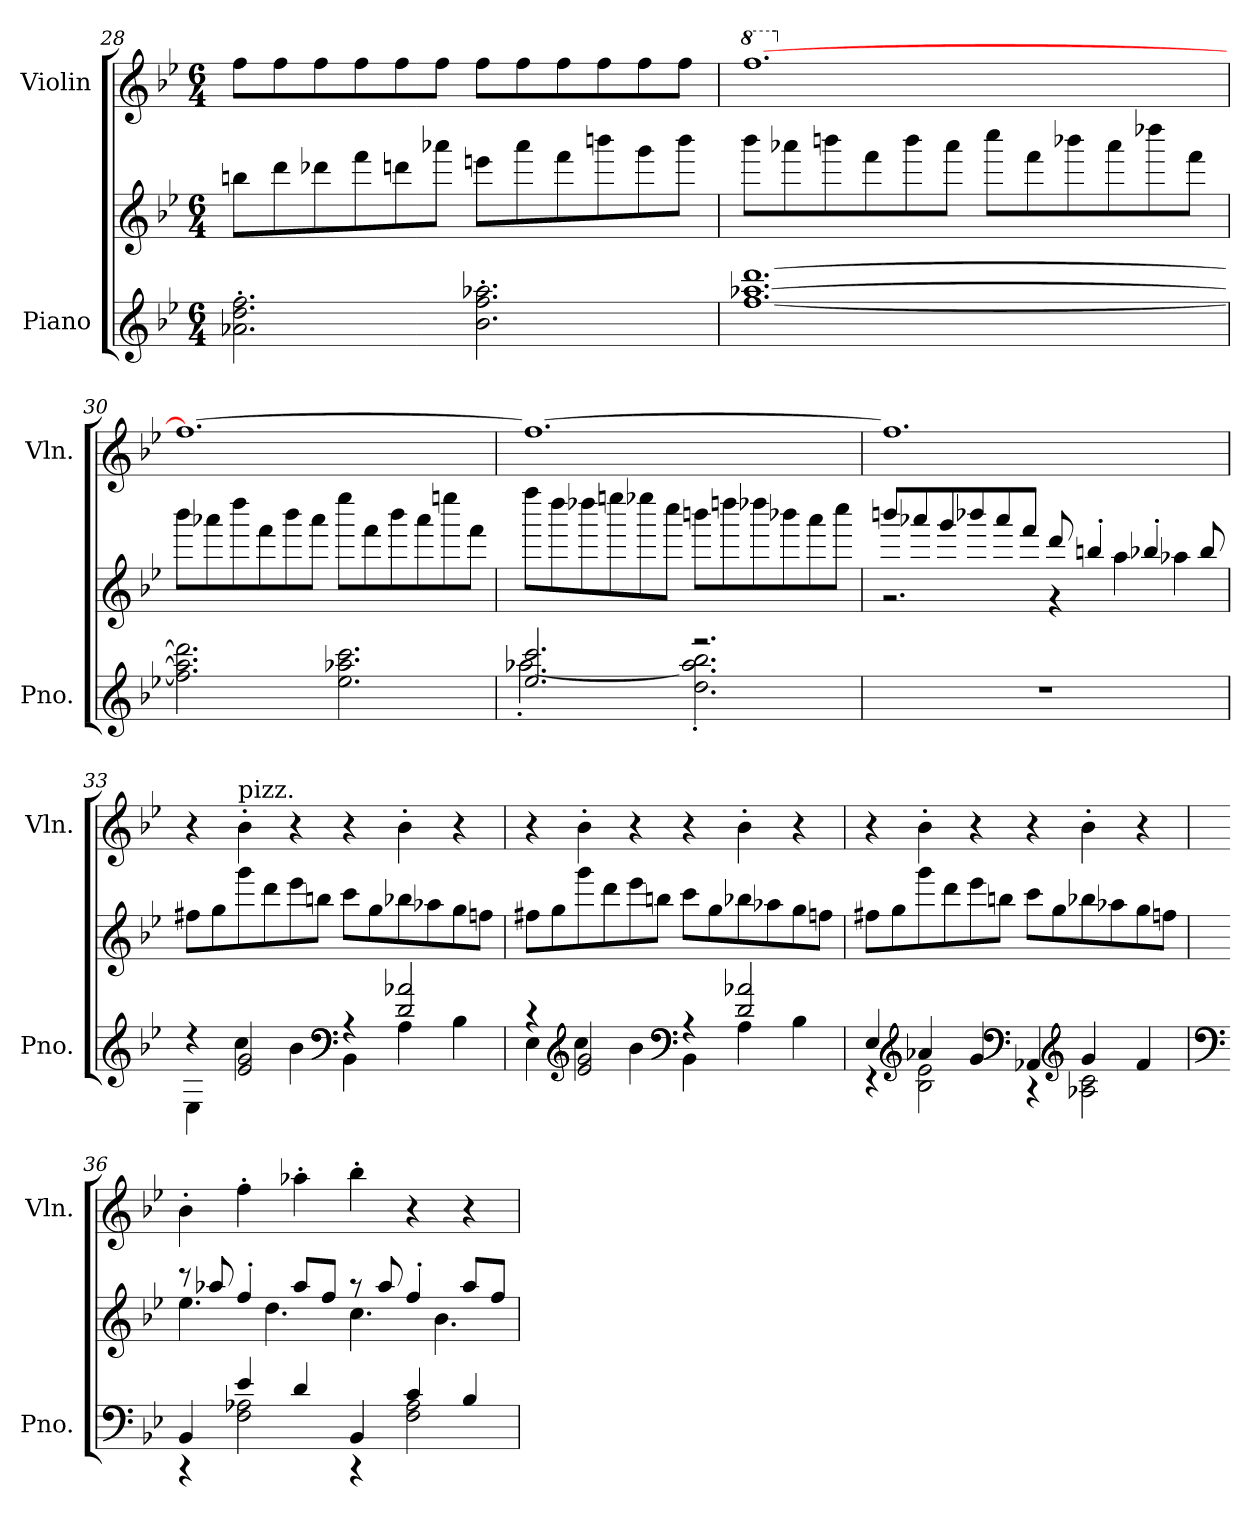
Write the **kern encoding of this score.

**kern	**kern	**kern
*part2	*part2	*part1
*staff3	*staff2	*staff1
*I"Piano	*	*I"Violin
*I'Pno.	*	*I'Vln.
*clefG2	*clefG2	*clefG2
*k[b-e-]	*k[b-e-]	*k[b-e-]
*M6/4	*M6/4	*M6/4
=28	=28	=28
2.a-X\' 2.dd\' 2.ff\'	8bbn\L	8ff\L
.	8ddd\	8ff\
.	8ddd-X\	8ff\
.	8fff\	8ff\
.	8dddn\	8ff\
.	8aaa-X\J	8ff\J
2.b-\' 2.ff\' 2.aa-X\'	8eeen\L	8ff\L
.	8aaa-\	8ff\
.	8fff\	8ff\
.	8bbbn\	8ff\
.	8ggg\	8ff\
.	8bbb\J	8ff\J
!!LO:LB:g=z
=29	=29	=29
*	*	*8va
[1.ff [1.aa-X [1.ddd	8bbb-\L	[1.fff
.	8aaa-X\	.
.	8bbbn\	.
.	8fff\	.
.	8bbb\	.
.	8aaa-\J	.
.	8cccc\L	.
.	8fff\	.
.	8bbb-X\	.
.	8aaa-\	.
.	8dddd-X\	.
.	8fff\J	.
=30	=30	=30
*	*	*X8va
2.ff\] 2.aa-\] 2.ddd\]	8bbb-\L	1.ff_
.	8aaa-X\	.
.	8dddd\	.
.	8fff\	.
.	8bbb-\	.
.	8aaa-\J	.
2.ee-\ 2.aa-X\ 2.ccc\	8eeee-\L	.
.	8fff\	.
.	8bbb-\	.
.	8aaa-\	.
.	8eeeen\	.
.	8fff\J	.
!!LO:LB:g=z
=31	=31	=31
*^	*	*
2.ee-/ 2.ccc/	[2.aa-X'\	8ffff\L	1.ff_
.	.	8dddd\	.
.	.	8dddd-X\	.
.	.	8eeeen\	.
.	.	8eeee-X\	.
.	.	8cccc\J	.
2.r	2.dd\' 2.aa-\]' 2.bb-\'	8bbbn\L	.
.	.	8ddddn\	.
.	.	8dddd-X\	.
.	.	8bbb-X\	.
.	.	8aaa\	.
.	.	8cccc\J	.
*v	*v	*	*
=32	=32	=32
*	*^	*
1.r	8bbbn/L	2.r	1.ff]
.	8aaa-X/	.	.
.	8ggg/	.	.
.	8bbb-X/	.	.
.	8aaa-/	.	.
.	8fff/J	.	.
.	8ddd/	4r	.
.	4bbn'/	.	.
.	.	4aa\	.
.	4bb-X'/	.	.
.	.	4aa-X\	.
.	8bb-/	.	.
*	*v	*v	*
!!LO:PB:g=z
=33	=33	=33
*^	*	*
4r	4E-\	8ff#X\L	4r
.	.	8gg\	.
!	!	!	!LO:TX:a:t=pizz.
2e-/ 2g/	4cc\	8ggg\	4b-'\
.	.	8ddd\	.
.	4b-\	8eee-\	4r
.	.	8bbn\J	.
*clefF4	*	*	*
4r	4BB-\	8ccc\L	4r
.	.	8gg\	.
2d/ 2a-X/	4A\	8bb-X\	4b-'\
.	.	8aa-X\	.
.	4B-\	8gg\	4r
.	.	8ffn\J	.
=34	=34	=34	=34
4r	4E-\	8ff#X\L	4r
.	.	8gg\	.
*clefG2	*	*	*
2e-/ 2g/	4cc\	8ggg\	4b-'\
.	.	8ddd\	.
.	4b-\	8eee-\	4r
.	.	8bbn\J	.
*clefF4	*	*	*
4r	4BB-\	8ccc\L	4r
.	.	8gg\	.
2d/ 2a-X/	4A\	8bb-X\	4b-'\
.	.	8aa-X\	.
.	4B-\	8gg\	4r
.	.	8ffn\J	.
!!LO:LB:g=z
=35	=35	=35	=35
4E-/	4r	8ff#X\L	4r
.	.	8gg\	.
*clefG2	*	*	*
4a-X/	2B-\ 2e-\	8ggg\	4b-'\
.	.	8ddd\	.
4g/	.	8eee-\	4r
.	.	8bbn\J	.
*clefF4	*	*	*
4AA-X/	4r	8ccc\L	4r
.	.	8gg\	.
*clefG2	*	*	*
4g/	2A-X\ 2c\	8bb-X\	4b-'\
.	.	8aa-X\	.
4f/	.	8gg\	4r
.	.	8ffn\J	.
=36	=36	=36	=36
*clefF4	*	*	*
*	*	*^	*
4BB-/	4r	8r	4.ee-\	4b-'\
.	.	8aa-X/	.	.
4e-/	2F\ 2A-X\	4ff'/	.	4ff'\
.	.	.	4.dd\	.
4d/	.	8aa-/L	.	4aa-X'\
.	.	8ff/J	.	.
4BB-/	4r	8r	4.cc\	4bb-'\
.	.	8aa-/	.	.
4c/	2F\ 2A-\	4ff'/	.	4r
.	.	.	4.b-\	.
4B-/	.	8aa-/L	.	4r
.	.	8ff/J	.	.
*v	*v	*	*	*
*	*v	*v	*
=	=	=
*-	*-	*-
